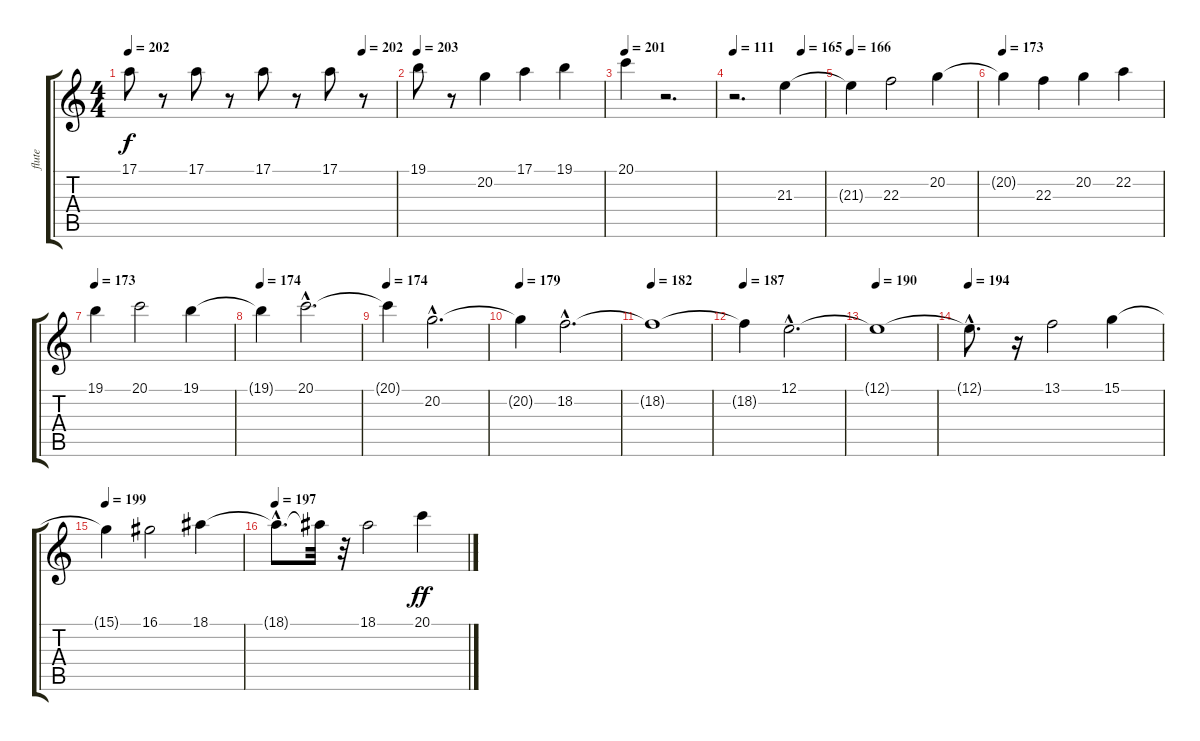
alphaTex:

\track ("flute" "flute") {instrument flute}
\staff {score tabs}
\tuning (E4 B3 G3 D3 A2 E2) {hide}
\ts (4 4)
\tempo 202
\tempo (202 0.875)
\clef g2
\ks c
17.1.8{dy f} r.8 17.1.8 r.8 17.1.8 r.8 17.1.8 r.8 |
\tempo 203
19.1.8 r.8 20.2.4 17.1.4 19.1.4 |
\tempo 201
20.1.4 r.2{d} |
\tempo 111
\tempo (165 0.75)
r.2{d} 21.3.4 |
\tempo 166
21.3{t}.4 22.3.2 20.2.4 |
\tempo 173
20.2{t}.4 22.3.4 20.2.4 22.2.4 |
\tempo 173
19.1.4 20.1.2 19.1.4 |
\tempo 174
19.1{t}.4 20.1{hac}.2{d} |
\tempo 174
20.1{t}.4 20.2{hac}.2{d} |
\tempo 179
20.2{t}.4 18.2{hac}.2{d} |
\tempo 182
18.2{t}.1 |
\tempo 187
18.2{t}.4 12.1{hac}.2{d} |
\tempo 190
12.1{t}.1 |
\tempo 194
12.1{hac t}.8{d} r.16 13.1.2 15.1.4 |
\tempo 199
15.1{t}.4 16.1.2 18.1.4 |
\tempo 197
18.1{hac t}.8{d} 18.1{t}.32 r.32 18.1.2 20.1.4{dy ff}
